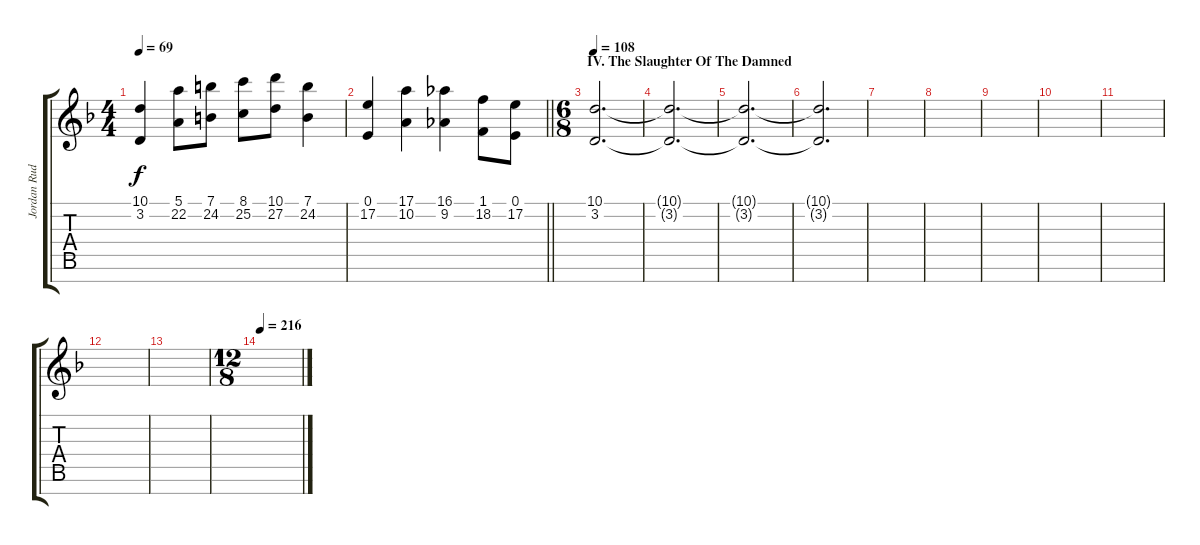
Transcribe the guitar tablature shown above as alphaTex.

\track ("Jordan Rudess - Keyboard" "Jordan Rud") {instrument lead2sawtooth}
\staff {score tabs}
\tuning (E4 B3 G3 D3 A2 E2 B1) {hide}
\ts (4 4)
\tempo 69
\clef g2
\ks dminor
(10.1 3.2).4{dy f} (5.1 22.2).8 (7.1 24.2).8 (8.1 25.2).8 (10.1 27.2).8 (7.1 24.2).4 |
\barLineRight lightlight
(0.1 17.2).4 (17.1 10.2).4 (16.1 9.2).4 (1.1 18.2).8 (0.1 17.2).8 |
\ts (6 8)
\section ("" "IV. The Slaughter Of The Damned")
\tempo 108
(10.1 3.2).2{d} |
(10.1{t} 3.2{t}).2{d volume 0} |
(10.1{t} 3.2{t}).2{d} |
(10.1{t} 3.2{t}).2{d} |
|
|
|
|
|
|
|
\ts (12 8)
\tempo 216
